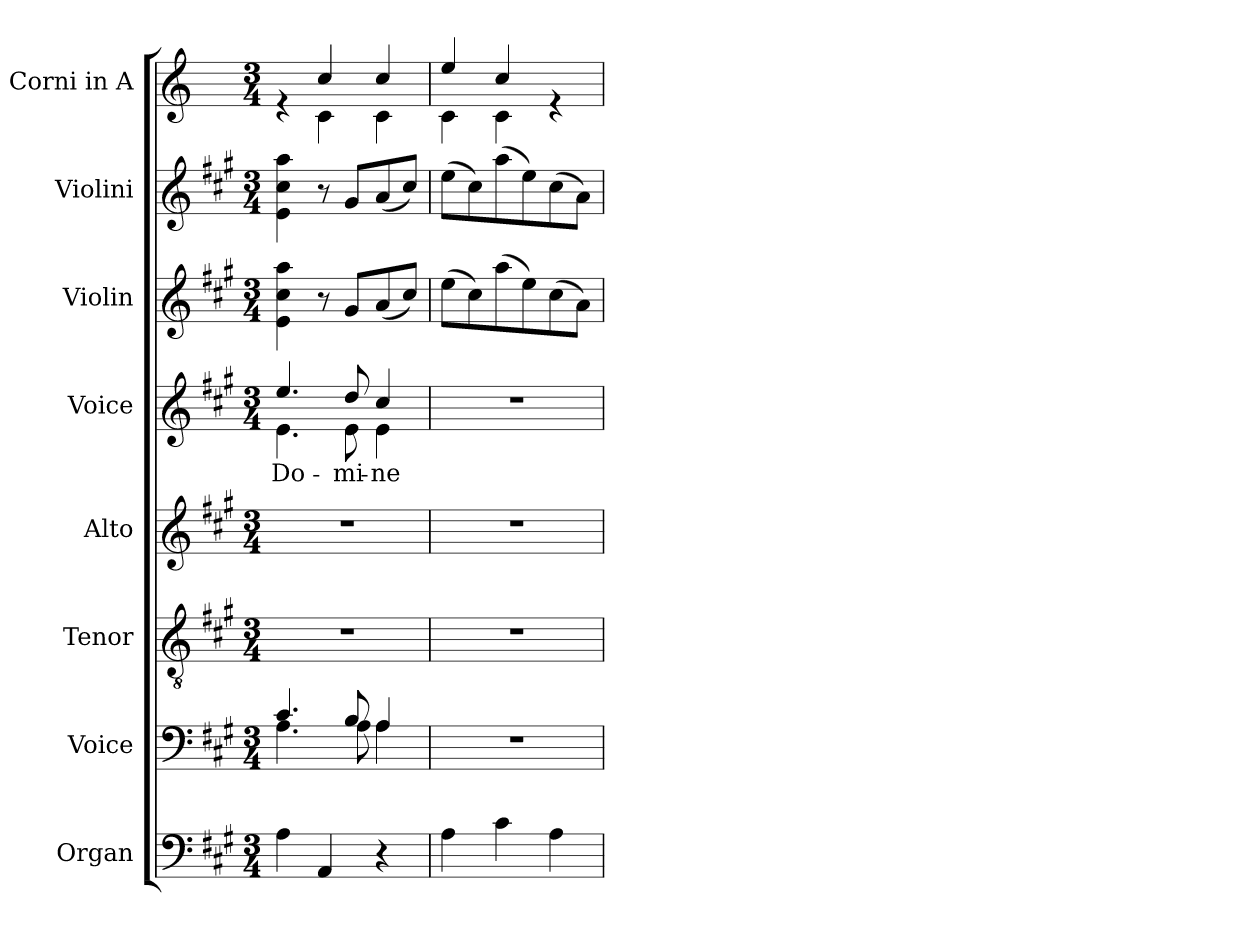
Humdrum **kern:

**kern	**kern	**kern	**kern	**kern	**text	**kern	**kern	**kern
*part8	*part7	*part6	*part5	*part4	*part4	*part3	*part2	*part1
*staff8	*staff7	*staff6	*staff5	*staff4	*staff4	*staff3	*staff2	*staff1
*I"Organ	*I"Voice	*I"Tenor	*I"Alto	*I"Voice	*	*I"Violin	*I"Violini	*I"Corni in A
*	*	*	*	*	*	*I'Vln	*I'Vln	*
*clefF4	*clefF4	*clefGv2	*clefG2	*clefG2	*	*clefG2	*clefG2	*clefG2
*	*	*	*	*	*	*	*	*ITrd2c3
*k[f#c#g#]	*k[f#c#g#]	*k[f#c#g#]	*k[f#c#g#]	*k[f#c#g#]	*	*k[f#c#g#]	*k[f#c#g#]	*k[f#c#g#]
*M3/4	*M3/4	*M3/4	*M3/4	*M3/4	*	*M3/4	*M3/4	*M3/4
*MM120	*MM120	*MM120	*MM120	*MM120	*	*MM120	*MM120	*MM120
=1	=1	=1	=1	=1	=1	=1	=1	=1
*	*^	*	*	*	*	*	*	*
!	!	!	!	!	!	!	!	!	!LO:TX:a:B:t=[
!	!	!	!	!	!	!	!	!	!LO:TX:a:B:t=] Allegretto
!	!	!	!	!	!	!LO:LY:b	!	!	!
*	*	*	*	*	*^	*	*	*	*^
4A\	4.c#/	4.A\	2.r	2.r	4.ee/	4.e\	Do-	4e\ 4cc#\ 4aa\	4e\ 4cc#\ 4aa\	4re	4ryy
4AA/	.	.	.	.	.	.	.	8r	8r	4a/	4A\
!	!	!	!	!	!	!	!LO:LY:b	!	!	!	!
.	8B/	8A\	.	.	8dd/	8e\	-mi-	8g#/L	8g#/L	.	.
!	!	!	!	!	!	!	!LO:LY:b	!	!	!	!
4r	4A/	4A\	.	.	4cc#/	4e\	-ne	(8a/	(8a/	4a/	4A\
.	.	.	.	.	.	.	.	8cc#/J)	8cc#/J)	.	.
*	*v	*v	*	*	*v	*v	*	*	*	*	*
=2	=2	=2	=2	=2	=2	=2	=2	=2	=2
4A\	2.r	2.r	2.r	2.r	.	(8ee\L	(8ee\L	4cc#/	4A\
.	.	.	.	.	.	8cc#\)	8cc#\)	.	.
4c#\	.	.	.	.	.	(8aa\	(8aa\	4a/	4A\
.	.	.	.	.	.	8ee\)	8ee\)	.	.
4A\	.	.	.	.	.	(8cc#\	(8cc#\	4re	4ryy
.	.	.	.	.	.	8a\J)	8a\J)	.	.
*	*	*	*	*	*	*	*	*v	*v
=	=	=	=	=	=	=	=	=
*-	*-	*-	*-	*-	*-	*-	*-	*-
